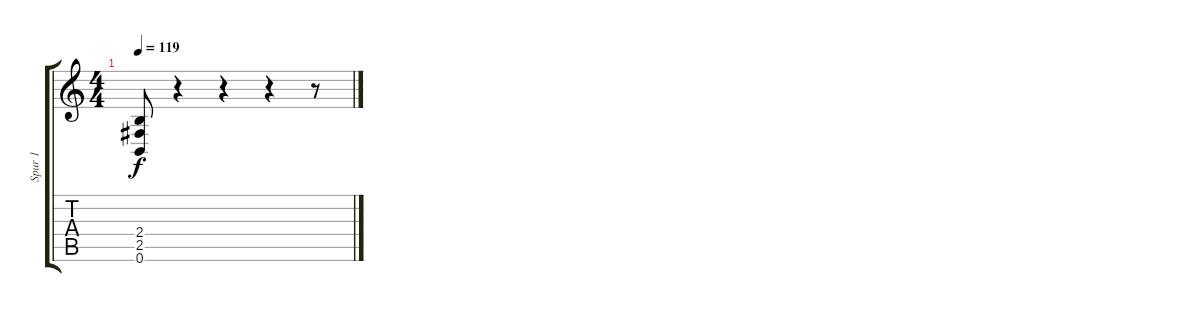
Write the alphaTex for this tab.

\track ("Spur 1" "Spur 1") {instrument distortionguitar}
\staff {score tabs}
\tuning (B3 Gb3 D3 A2 E2 B1) {hide}
\ts (4 4)
\tempo 119
\clef g2
\ks c
(2.4 2.5 0.6).8{dy f} r.4 r.4 r.4 r.8
